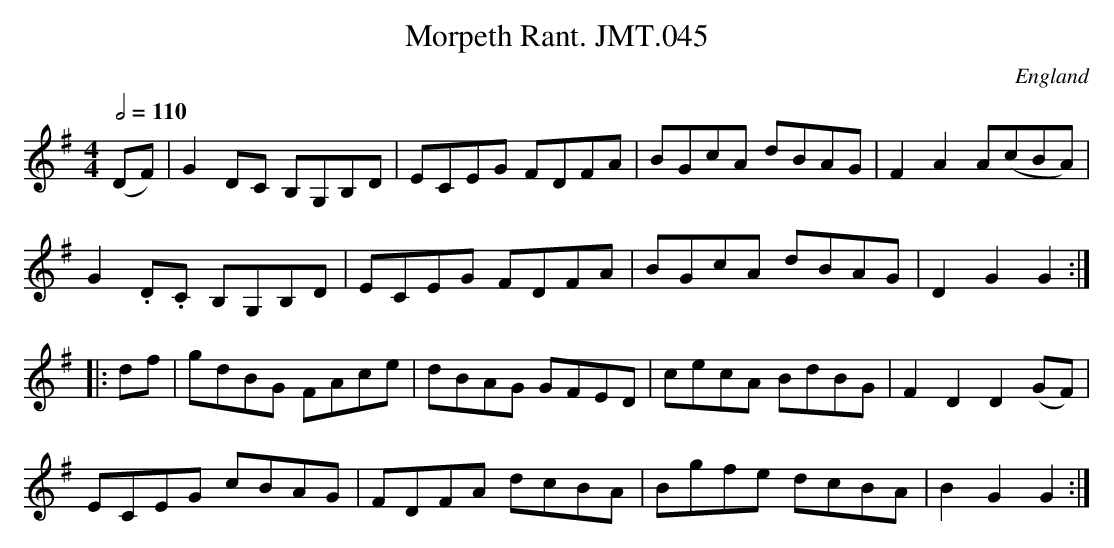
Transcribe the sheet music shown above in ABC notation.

X:1
T:Morpeth Rant. JMT.045
M:4/4
L:1/8
Q:1/2=110
O:England
K:G major
(DF)|G2 DC B,G,B,D|ECEG FDFA|BGcA dBAG|F2 A2 A(cBA)|!
G2 .D.C B,G,B,D|ECEG FDFA| BGcA dBAG| D2 G2 G2:| !
|:df| gdBG FAce|dBAG GFED| cecA BdBG| F2 D2 D2 (GF)|!
ECEG cBAG| FDFA dcBA| Bgfe dcBA| B2 G2 G2 :|
